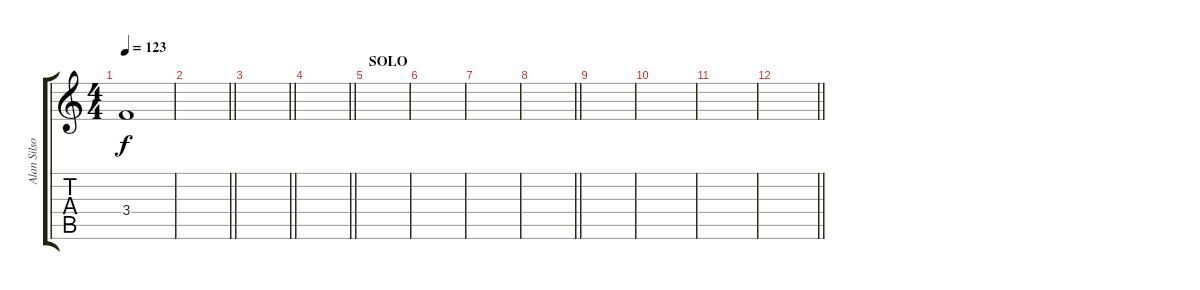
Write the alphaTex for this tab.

\track ("Alan Silson - Riff" "Alan Silso") {instrument overdrivenguitar}
\staff {score tabs}
\tuning (E4 B3 G3 D3 A2 E2) {hide}
\ts (4 4)
\tempo 123
\clef g2
\ks c
3.4.1{dy f} |
\barLineRight lightlight
|
\barLineRight lightlight
|
\barLineRight lightlight
|
\section ("" "SOLO")
|
|
|
\barLineRight lightlight
|
|
|
|
\barLineRight lightlight
